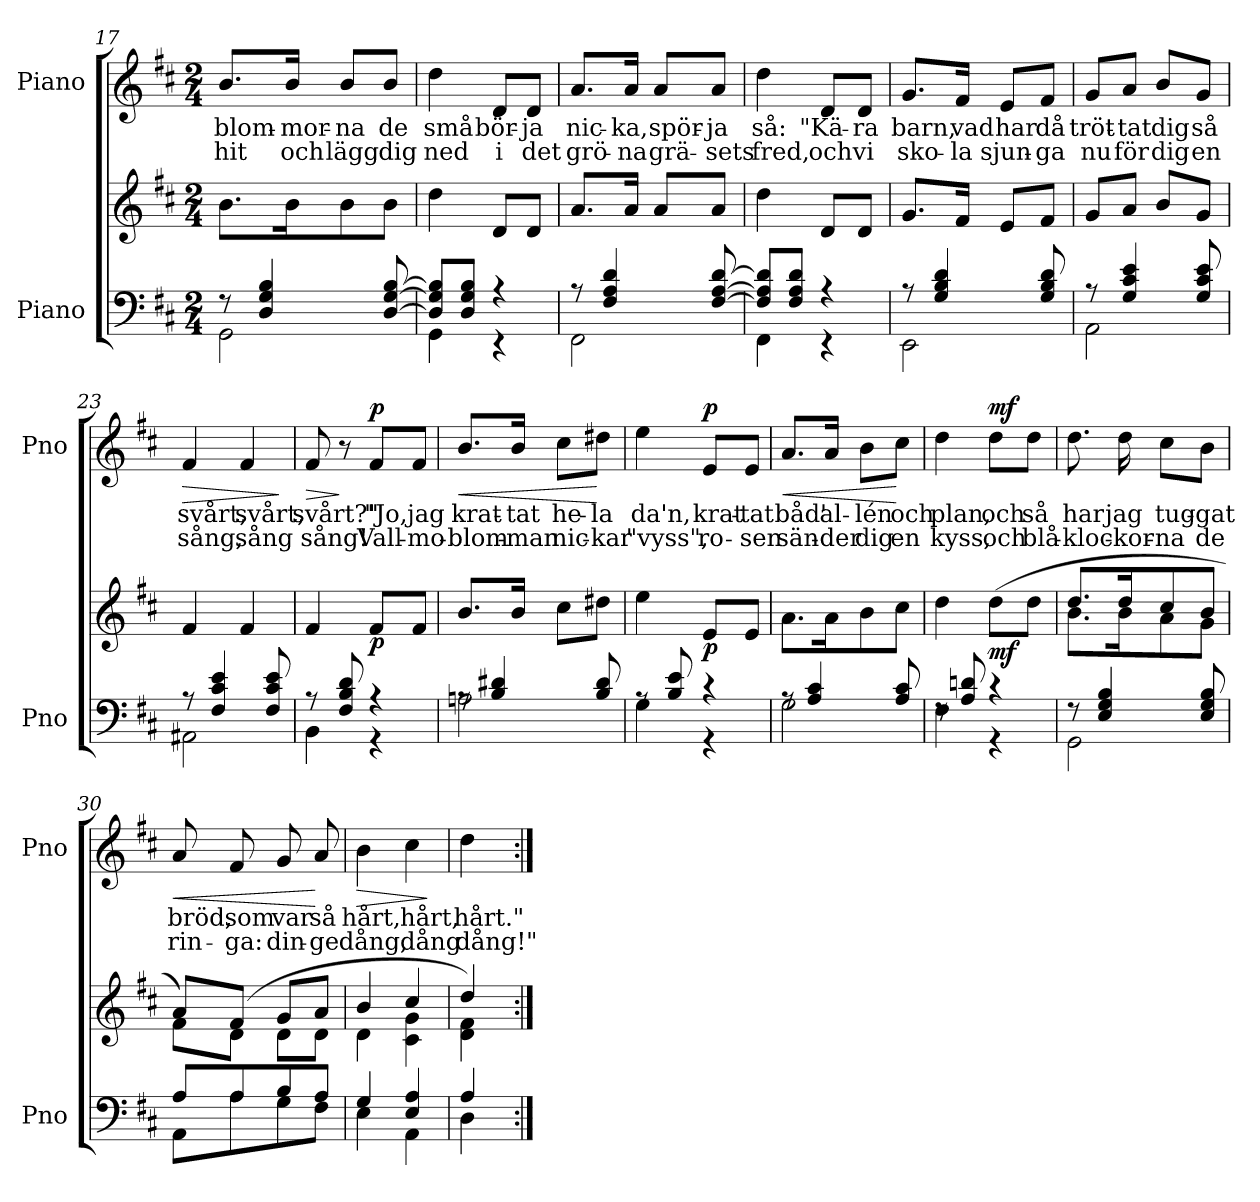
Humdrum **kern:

**kern	**kern	**dynam	**kern	**text	**text	**dynam
*part2	*part2	*part2	*part1	*part1	*part1	*part1
*staff3	*staff2	*staff2/3	*staff1	*staff1	*staff1	*staff1
*I"Piano	*	*	*I"Piano	*	*	*
*I'Pno	*	*	*I'Pno	*	*	*
*clefF4	*clefG2	*	*clefG2	*	*	*
*k[f#c#]	*k[f#c#]	*	*k[f#c#]	*	*	*
*M2/4	*M2/4	*	*M2/4	*	*	*
=17	=17	=17	=17	=17	=17	=17
*^	*	*	*	*	*	*
!	!	!	!	!	!LO:LY:b	!LO:LY:b	!
8r	2GG\	8.b\L	.	8.b/L	blom-	hit	.
4D/ 4G/ 4B/	.	.	.	.	.	.	.
!	!	!	!	!	!LO:LY:b	!LO:LY:b	!
.	.	16b\K	.	16b/Jk	-mor-	och	.
!	!	!	!	!	!LO:LY:b	!LO:LY:b	!
.	.	8b\	.	8b/L	-na	lägg	.
!	!	!	!	!	!LO:LY:b	!LO:LY:b	!
[8D/ [8G/ [8B/	.	8b\J	.	8b/J	de	dig	.
=18	=18	=18	=18	=18	=18	=18	=18
!	!	!	!	!	!LO:LY:b	!LO:LY:b	!
8D/] 8G/] 8B/]L	4GG\	4dd\	.	4dd\	små	ned	.
8D/ 8G/ 8B/J	.	.	.	.	.	.	.
!	!	!	!	!	!LO:LY:b	!LO:LY:b	!
4r	4r	(>8d/L	.	8d/L	bör-	i	.
!	!	!	!	!	!LO:LY:b	!LO:LY:b	!
.	.	8d/J	.	8d/J	-ja	det	.
=19	=19	=19	=19	=19	=19	=19	=19
!	!	!	!	!	!LO:LY:b	!LO:LY:b	!
8r	2FF#\	8.a/L	.	8.a/L	nic-	grö-	.
4F#/ 4A/ 4d/	.	.	.	.	.	.	.
!	!	!	!	!	!LO:LY:b	!LO:LY:b	!
.	.	16a/Jk	.	16a/Jk	-ka,	-na	.
!	!	!	!	!	!LO:LY:b	!LO:LY:b	!
.	.	8a/L	.	8a/L	spör-	grä-	.
!	!	!	!	!	!LO:LY:b	!LO:LY:b	!
[8F#/ [8A/ [8d/	.	8a/J	.	8a/J	-ja	-sets	.
!!LO:LB:g=z
=20	=20	=20	=20	=20	=20	=20	=20
!	!	!	!	!	!LO:LY:b	!LO:LY:b	!
8F#/] 8A/] 8d/]L	4FF#\	4dd\	.	(4dd\	så:	fred,	.
8F#/ 8A/ 8d/J)	.	.	.	.	.	.	.
!	!	!	!	!	!LO:LY:b	!LO:LY:b	!
4r	4r	8d/L	.	8d/L	"Kä-	och	.
!	!	!	!	!	!LO:LY:b	!LO:LY:b	!
.	.	8d/J	.	8d/J	-ra	vi	.
=21	=21	=21	=21	=21	=21	=21	=21
!	!	!	!	!	!LO:LY:b	!LO:LY:b	!
8r	2EE\	8.g/L	.	8.g/L	barn,	sko-	.
4G/ 4B/ 4d/	.	.	.	.	.	.	.
!	!	!	!	!	!LO:LY:b	!LO:LY:b	!
.	.	16f#/Jk	.	16f#/Jk	vad	-la	.
!	!	!	!	!	!LO:LY:b	!LO:LY:b	!
.	.	8e/L	.	8e/L	har	sjun-	.
!	!	!	!	!	!LO:LY:b	!LO:LY:b	!
8G/ 8B/ 8d/	.	8f#/J	.	8f#/J	då	-ga	.
=22	=22	=22	=22	=22	=22	=22	=22
!	!	!	!	!	!LO:LY:b	!LO:LY:b	!
8r	2AA\	8g/L	.	8g/L	tröt-	nu	.
!	!	!	!	!	!LO:LY:b	!LO:LY:b	!
4G/ 4c#/ 4e/	.	8a/J	.	8a/J	-tat	för	.
!	!	!	!	!	!LO:LY:b	!LO:LY:b	!
.	.	8b/L	.	8b/L	dig	dig	.
!	!	!	!	!	!LO:LY:b	!LO:LY:b	!
8G/ 8c#/ 8e/	.	8g/J	.	8g/J	så	en	.
=23	=23	=23	=23	=23	=23	=23	=23
!	!	!	!	!	!LO:LY:b	!LO:LY:b	!LO:HP:b
8r	2AA#X\	4f#/	.	4f#/	svårt,	sång,	>
4F#/ 4c#/ 4e/	.	.	.	.	.	.	.
!	!	!	!	!	!LO:LY:b	!LO:LY:b	!
.	.	4f#/	.	4f#/	svårt,	sång	.
8F#/ 8c#/ 8e/	.	.	.	.	.	.	.
*v	*v	*	*	*	*	*	*
.	.	.	.	.	.	]
!!LO:PB:g=z
=24	=24	=24	=24	=24	=24	=24
*^	*	*	*	*	*	*
!	!	!	!	!	!LO:LY:b	!LO:LY:b	!LO:HP:b
8r	4BB\	4f#/	.	8f#/	svårt?"	sång!	>
8F#/ 8B/ 8d/	.	.	.	8r	.	.	]
!	!	!	!LO:DY:b	!	!LO:LY:b	!LO:LY:b	!LO:DY:a
4r	4r	8f#/L	p	8f#/L	"Jo,	Vall-	p
!	!	!	!	!	!LO:LY:b	!LO:LY:b	!
.	.	8f#/J	.	8f#/J	jag	-mo-	.
=25	=25	=25	=25	=25	=25	=25	=25
!	!	!	!	!	!LO:LY:b	!LO:LY:b	!LO:HP:b
8rA	2An\	8.b/L	.	8.b/L	krat-	-blom-	<
4B/ 4d#X/	.	.	.	.	.	.	.
!	!	!	!	!	!LO:LY:b	!LO:LY:b	!
.	.	16b/Jk	.	16b/Jk	-tat	-man	.
!	!	!	!	!	!LO:LY:b	!LO:LY:b	!
.	.	8cc#\L	.	8cc#\L	he-	nic-	.
!	!	!	!	!	!LO:LY:b	!LO:LY:b	!
8B/ 8d#/	.	8dd#X\J	.	8dd#X\J	-la	-kar	[
=26	=26	=26	=26	=26	=26	=26	=26
!	!	!	!	!	!LO:LY:b	!LO:LY:b	!
8rA	4G\	4ee\	.	4ee\	da'n,	"vyss",	.
8B/ 8e/	.	.	.	.	.	.	.
!	!	!	!LO:DY:b	!	!LO:LY:b	!LO:LY:b	!LO:DY:a
4r	4r	8e/L	p	8e/L	krat-	ro-	p
!	!	!	!	!	!LO:LY:b	!LO:LY:b	!
.	.	8e/J	.	8e/J	-tat	-sen	.
=27	=27	=27	=27	=27	=27	=27	=27
!	!	!	!	!	!LO:LY:b	!LO:LY:b	!LO:HP:b
8rA	2G\	8.a\L	.	8.a/L	båd'	sän-	<
4A/ 4c#/	.	.	.	.	.	.	.
!	!	!	!	!	!LO:LY:b	!LO:LY:b	!
.	.	16a\K	.	16a/Jk	al-	-der	.
!	!	!	!	!	!LO:LY:b	!LO:LY:b	!
.	.	8b\	.	8b\L	-lén	dig	.
!	!	!	!	!	!LO:LY:b	!LO:LY:b	!
8A/ 8c#/	.	8cc#\J	.	8cc#\J	och	en	[
!!LO:LB:g=z
=28	=28	=28	=28	=28	=28	=28	=28
!	!	!	!	!	!LO:LY:b	!LO:LY:b	!
8rF	4F#\	4dd\	.	4dd\	plan,	kyss,	.
8A/ 8dn/	.	.	.	.	.	.	.
!	!	!	!LO:DY:b	!	!LO:LY:b	!LO:LY:b	!LO:DY:a
4r	4r	(>8dd\L	mf	8dd\L	och	och	mf
!	!	!	!	!	!LO:LY:b	!LO:LY:b	!
.	.	8dd\J	.	8dd\J	så	blå-	.
=29	=29	=29	=29	=29	=29	=29	=29
*	*	*^	*	*	*	*	*
!	!	!	!	!	!	!LO:LY:b	!LO:LY:b	!
8r	2GG\	8.dd/L	8.b\L	.	8.dd\	har	-kloc-	.
4E/ 4G/ 4B/	.	.	.	.	.	.	.	.
!	!	!	!	!	!	!LO:LY:b	!LO:LY:b	!
.	.	16dd/K	16b\K	.	16dd\	jag	-kor-	.
!	!	!	!	!	!	!LO:LY:b	!LO:LY:b	!
.	.	8cc#/	8a\	.	8cc#\L	tug-	-na	.
!	!	!	!	!	!	!LO:LY:b	!LO:LY:b	!
8E/ 8G/ 8B/	.	8b/J	8g\J	.	8b\J	-gat	de	.
=30	=30	=30	=30	=30	=30	=30	=30	=30
!	!	!	!	!	!	!LO:LY:b	!LO:LY:b	!LO:HP:b
8A/L	8AA\L	8a/L)	8f#\L	.	8a/	bröd,	rin-	<
!	!	!	!	!	!	!LO:LY:b	!LO:LY:b	!
8A/	8A\	(>8f#/J	8d\J	.	8f#/	som	-ga:	.
!	!	!	!	!	!	!LO:LY:b	!LO:LY:b	!
8B/	8G\	8g/L	8d\L	.	8g/	var	din-	.
!	!	!	!	!	!	!LO:LY:b	!LO:LY:b	!
8A/J	8F#\J	8a/J	8d\J	.	8a/	så	-ge	[
=31	=31	=31	=31	=31	=31	=31	=31	=31
!	!	!	!	!	!	!LO:LY:b	!LO:LY:b	!LO:HP:b
4G/	4E\	4b/	4d\	.	4b\	hårt,	dång,	>
!	!	!	!	!	!	!LO:LY:b	!LO:LY:b	!
4E/ 4A/	4AA\	4cc#/	4c#\ 4g\	.	4cc#\	hårt,	dång	.
*v	*v	*	*	*	*	*	*	*
*	*v	*v	*	*	*	*	*
.	.	.	.	.	.	]
=32	=32	=32	=32	=32	=32	=32
*^	*^	*	*	*	*	*
!	!	!	!	!	!	!LO:LY:b	!LO:LY:b	!
4A/	4D\	4dd/)	4d\ 4f#\	.	4dd\	hårt."	dång!"	.
*v	*v	*	*	*	*	*	*	*
*	*v	*v	*	*	*	*	*
=:|!	=:|!	=:|!	=:|!	=:|!	=:|!	=:|!
*-	*-	*-	*-	*-	*-	*-
